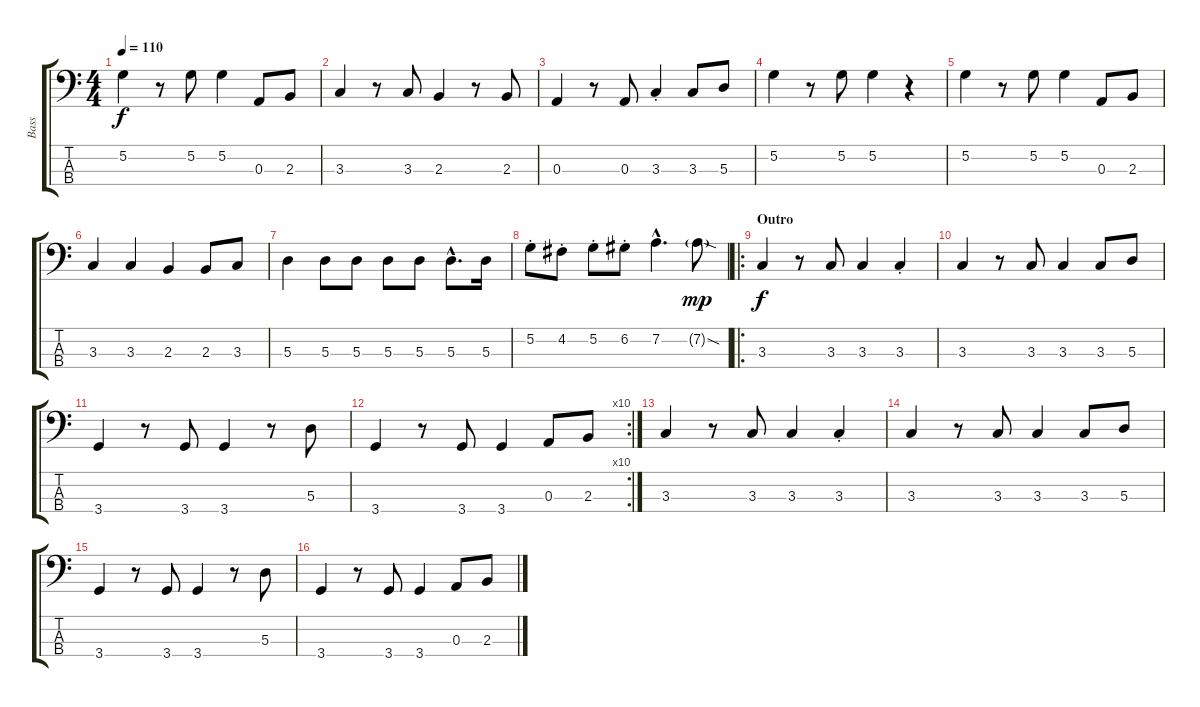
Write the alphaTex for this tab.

\track ("Bass" "Bass") {instrument electricbassfinger}
\staff {score tabs}
\tuning (G2 D2 A1 E1) {hide}
\ts (4 4)
\tempo 110
\clef f4
\ks c
5.2.4{dy f} r.8 5.2.8 5.2.4 0.3.8 2.3.8 |
3.3.4 r.8 3.3.8 2.3.4 r.8 2.3.8 |
0.3.4 r.8 0.3.8 3.3{st}.4 3.3.8 5.3.8 |
5.2.4 r.8 5.2.8 5.2.4 r.4 |
5.2.4 r.8 5.2.8 5.2.4 0.3.8 2.3.8 |
3.3.4 3.3.4 2.3.4 2.3.8 3.3.8 |
5.3.4 5.3.8 5.3.8 5.3.8 5.3.8 5.3{hac}.8{d} 5.3.16 |
5.2{st}.8 4.2{st}.8 5.2{st}.8 6.2{st}.8 7.2{hac}.4{d} 7.2{sod g}.8{dy mp} |
\ro
\section ("" "Outro")
3.3.4{dy f} r.8 3.3.8 3.3.4 3.3{st}.4 |
3.3.4 r.8 3.3.8 3.3.4 3.3.8 5.3.8 |
3.4.4 r.8 3.4.8 3.4.4 r.8 5.3.8 |
\rc 10
3.4.4 r.8 3.4.8 3.4.4 0.3.8 2.3.8 |
3.3.4 r.8 3.3.8 3.3.4 3.3{st}.4 |
3.3.4 r.8 3.3.8 3.3.4 3.3.8 5.3.8 |
3.4.4 r.8 3.4.8 3.4.4 r.8 5.3.8 |
3.4.4 r.8 3.4.8 3.4.4 0.3.8 2.3.8
